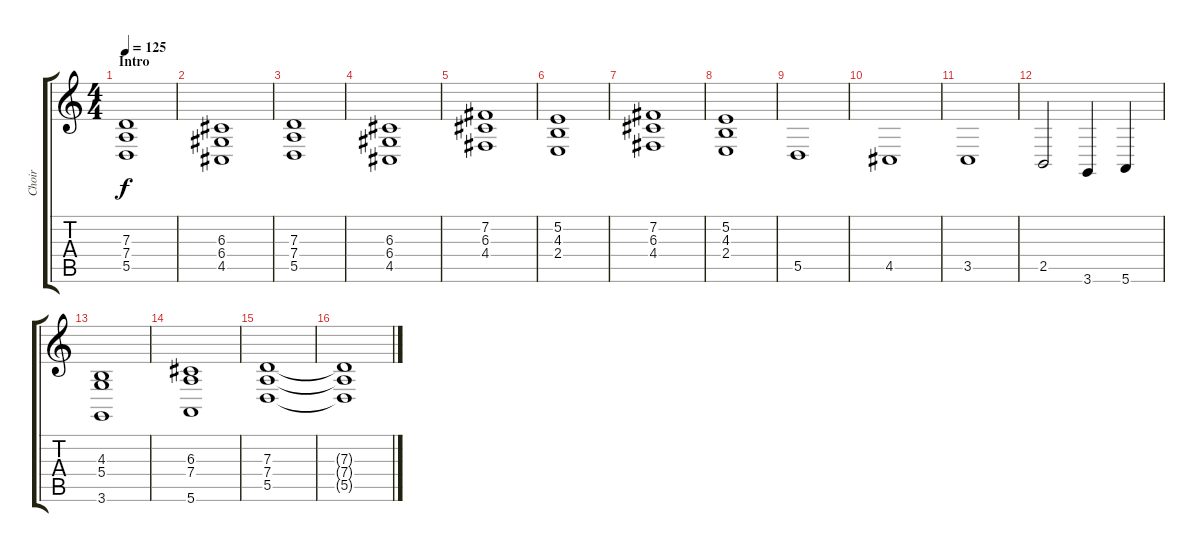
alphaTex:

\track ("Choir" "Choir") {instrument choiraahs}
\staff {score tabs}
\tuning (E4 B3 G3 D3 A2 E2) {hide}
\ts (4 4)
\section ("" "Intro ")
\tempo 125
\clef g2
\ks c
(7.3 7.4 5.5).1{dy f instrument choiraahs} |
(6.3 6.4 4.5).1 |
(7.3 7.4 5.5).1 |
(6.3 6.4 4.5).1 |
(7.2 6.3 4.4).1 |
(5.2 4.3 2.4).1 |
(7.2 6.3 4.4).1 |
(5.2 4.3 2.4).1 |
5.5.1 |
4.5.1 |
3.5.1 |
2.5.2 3.6.4 5.6.4 |
(4.3 5.4 3.6).1 |
(6.3 7.4 5.6).1 |
(7.3 7.4 5.5).1 |
(7.3{t} 7.4{t} 5.5{t}).1
